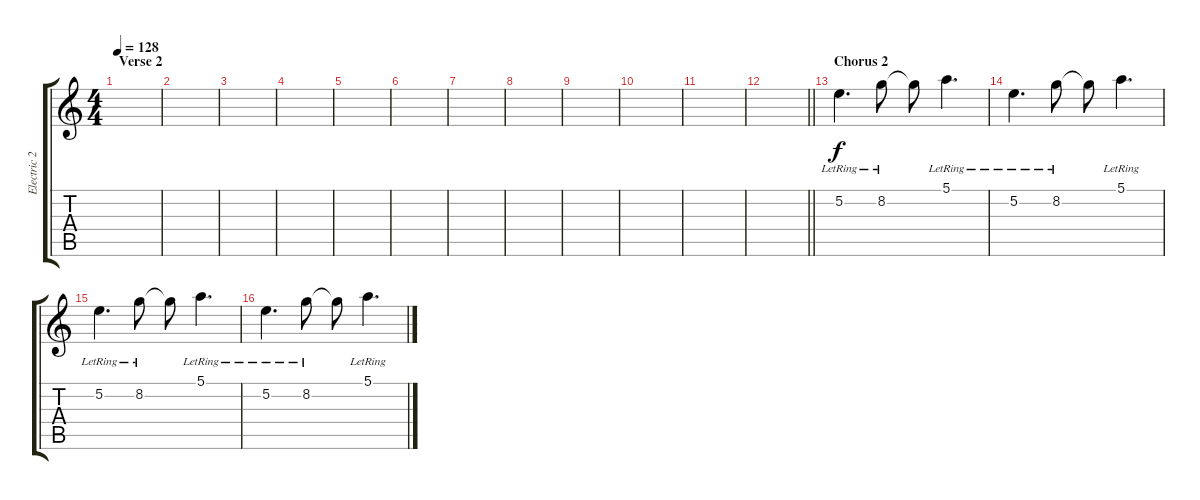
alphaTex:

\track ("Electric 2/Extra Guitar" "Electric 2") {instrument acousticguitarsteel}
\staff {score tabs}
\tuning (E4 B3 G3 D3 A2 E2) {hide}
\ts (4 4)
\section ("" "Verse 2")
\tempo 128
\clef g2
\ks c
|
|
|
|
|
|
|
|
|
|
|
\barLineRight lightlight
|
\section ("" "Chorus 2")
5.2{lr}.4{d} 8.2{lr}.8 8.2{t}.8 5.1{lr}.4{d} |
5.2{lr}.4{d} 8.2{lr}.8 8.2{t}.8 5.1{lr}.4{d} |
5.2{lr}.4{d} 8.2{lr}.8 8.2{t}.8 5.1{lr}.4{d} |
5.2{lr}.4{d} 8.2{lr}.8 8.2{t}.8 5.1{lr}.4{d}
